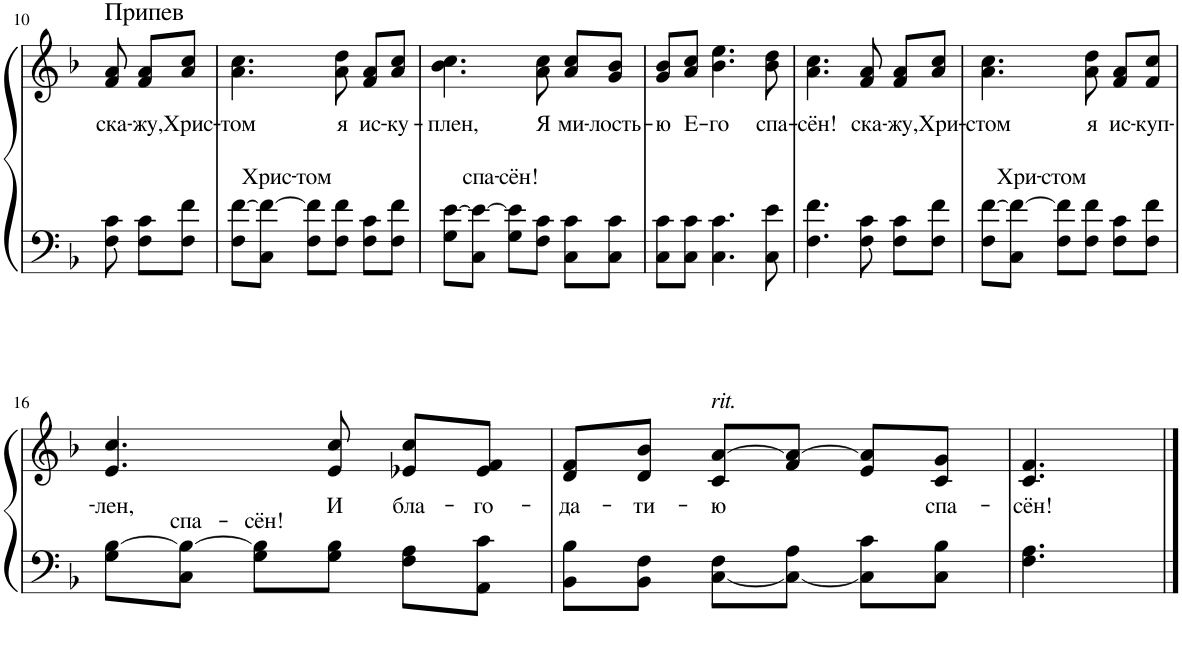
**kern	**text	**kern	**text
*part1	*part1	*part1	*part1
*staff2	*staff2	*staff1	*staff1
*I"Piano	*	*	*
*I'Pno.	*	*	*
!!LO:PB:g=z
*clefF4	*	*clefG2	*
*k[b-]	*	*k[b-]	*
*M3/4	*	*M3/4	*
=10	=10	=10	=10
!	!	!LO:TX:a:t=Припев	!
!	!	!	!LO:LY:b
8F\ 8c\	.	8f/ 8a/	ска-
!	!	!	!LO:LY:b
8F\ 8c\L	.	8f/ 8a/L	-жу,
!	!	!	!LO:LY:b
8F\ 8f\J	.	8a/ 8cc/J	Хрис-
=11	=11	=11	=11
!	!	!	!LO:LY:b
8F\ [8f\L	.	4.a\ 4.cc\	-том
!	!LO:LY:a	!	!
8C\ 8f\_J	Хрис-	.	.
!	!LO:LY:a	!	!
8F\ 8f\]L	-том	.	.
!	!	!	!LO:LY:b
8F\ 8f\J	.	8a\ 8dd\	я
!	!	!	!LO:LY:b
8F\ 8c\L	.	8f/ 8a/L	ис-
!	!	!	!LO:LY:b
8F\ 8f\J	.	8a/ 8cc/J	-ку-
=12	=12	=12	=12
!	!	!	!LO:LY:b
8G\ [8e\L	.	4.b-\ 4.cc\	-плен,
!	!LO:LY:a	!	!
8C\ 8e\_J	спа-	.	.
!	!LO:LY:a	!	!
8G\ 8e\]L	-сён!	.	.
!	!	!	!LO:LY:b
8F\ 8c\J	.	8a\ 8cc\	Я
!	!	!	!LO:LY:b
8C\ 8c\L	.	8a/ 8cc/L	ми-
!	!	!	!LO:LY:b
8C\ 8c\J	.	8g/ 8b-/J	-лость-
=13	=13	=13	=13
!	!	!	!LO:LY:b
8C\ 8c\L	.	8g/ 8b-/L	-ю
!	!	!	!LO:LY:b
8C\ 8c\J	.	8a/ 8cc/J	E-
!	!	!	!LO:LY:b
4.C\ 4.c\	.	4.b-\ 4.ee\	-го
!	!	!	!LO:LY:b
8C\ 8e\	.	8b-\ 8dd\	спа-
=14	=14	=14	=14
!	!	!	!LO:LY:b
4.F\ 4.f\	.	4.a\ 4.cc\	-сён!
!	!	!	!LO:LY:b
8F\ 8c\	.	8f/ 8a/	ска-
!	!	!	!LO:LY:b
8F\ 8c\L	.	8f/ 8a/L	-жу,
!	!	!	!LO:LY:b
8F\ 8f\J	.	8a/ 8cc/J	Хри-
=15	=15	=15	=15
!	!	!	!LO:LY:b
8F\ [8f\L	.	4.a\ 4.cc\	-стом
!	!LO:LY:a	!	!
8C\ 8f\_J	Хри-	.	.
!	!LO:LY:a	!	!
8F\ 8f\]L	-стом	.	.
!	!	!	!LO:LY:b
8F\ 8f\J	.	8a\ 8dd\	я
!	!	!	!LO:LY:b
8F\ 8c\L	.	8f/ 8a/L	ис-
!	!	!	!LO:LY:b
8F\ 8f\J	.	8f/ 8cc/J	-куп-
!!LO:LB:g=z
=16	=16	=16	=16
!	!	!	!LO:LY:b
8G\ [8B-\L	.	4.e/ 4.cc/	-лен,
!	!LO:LY:a	!	!
8C\ 8B-\_J	спа-	.	.
!	!LO:LY:a	!	!
8G\ 8B-\]L	-сён!	.	.
!	!	!	!LO:LY:b
8G\ 8B-\J	.	8e/ 8cc/	И
!	!	!	!LO:LY:b
8F\ 8A\L	.	8e-X/ 8cc/L	бла-
!	!	!	!LO:LY:b
8AA\ 8c\J	.	8e-/ 8f/J	-го-
=17	=17	=17	=17
!	!	!	!LO:LY:b
8BB-\ 8B-\L	.	8d/ 8f/L	-да-
!	!	!	!LO:LY:b
8BB-\ 8F\J	.	8d/ 8b-/J	-ти-
!	!	!LO:TX:a:i:t=rit.	!
!	!	!	!LO:LY:b
[8C\ 8F\L	.	8c/ [8a/L	-ю
8C\_ 8A\J	.	8f/ 8a/_J	.
8C\] 8c\L	.	8e/ 8a/]L	.
!	!	!	!LO:LY:b
8C\ 8B-\J	.	8c/ 8g/J	спа-
=18	=18	=18	=18
!	!	!	!LO:LY:b
4.F\ 4.A\	.	4.c/ 4.f/	-сён!
==	==	==	==
*-	*-	*-	*-
